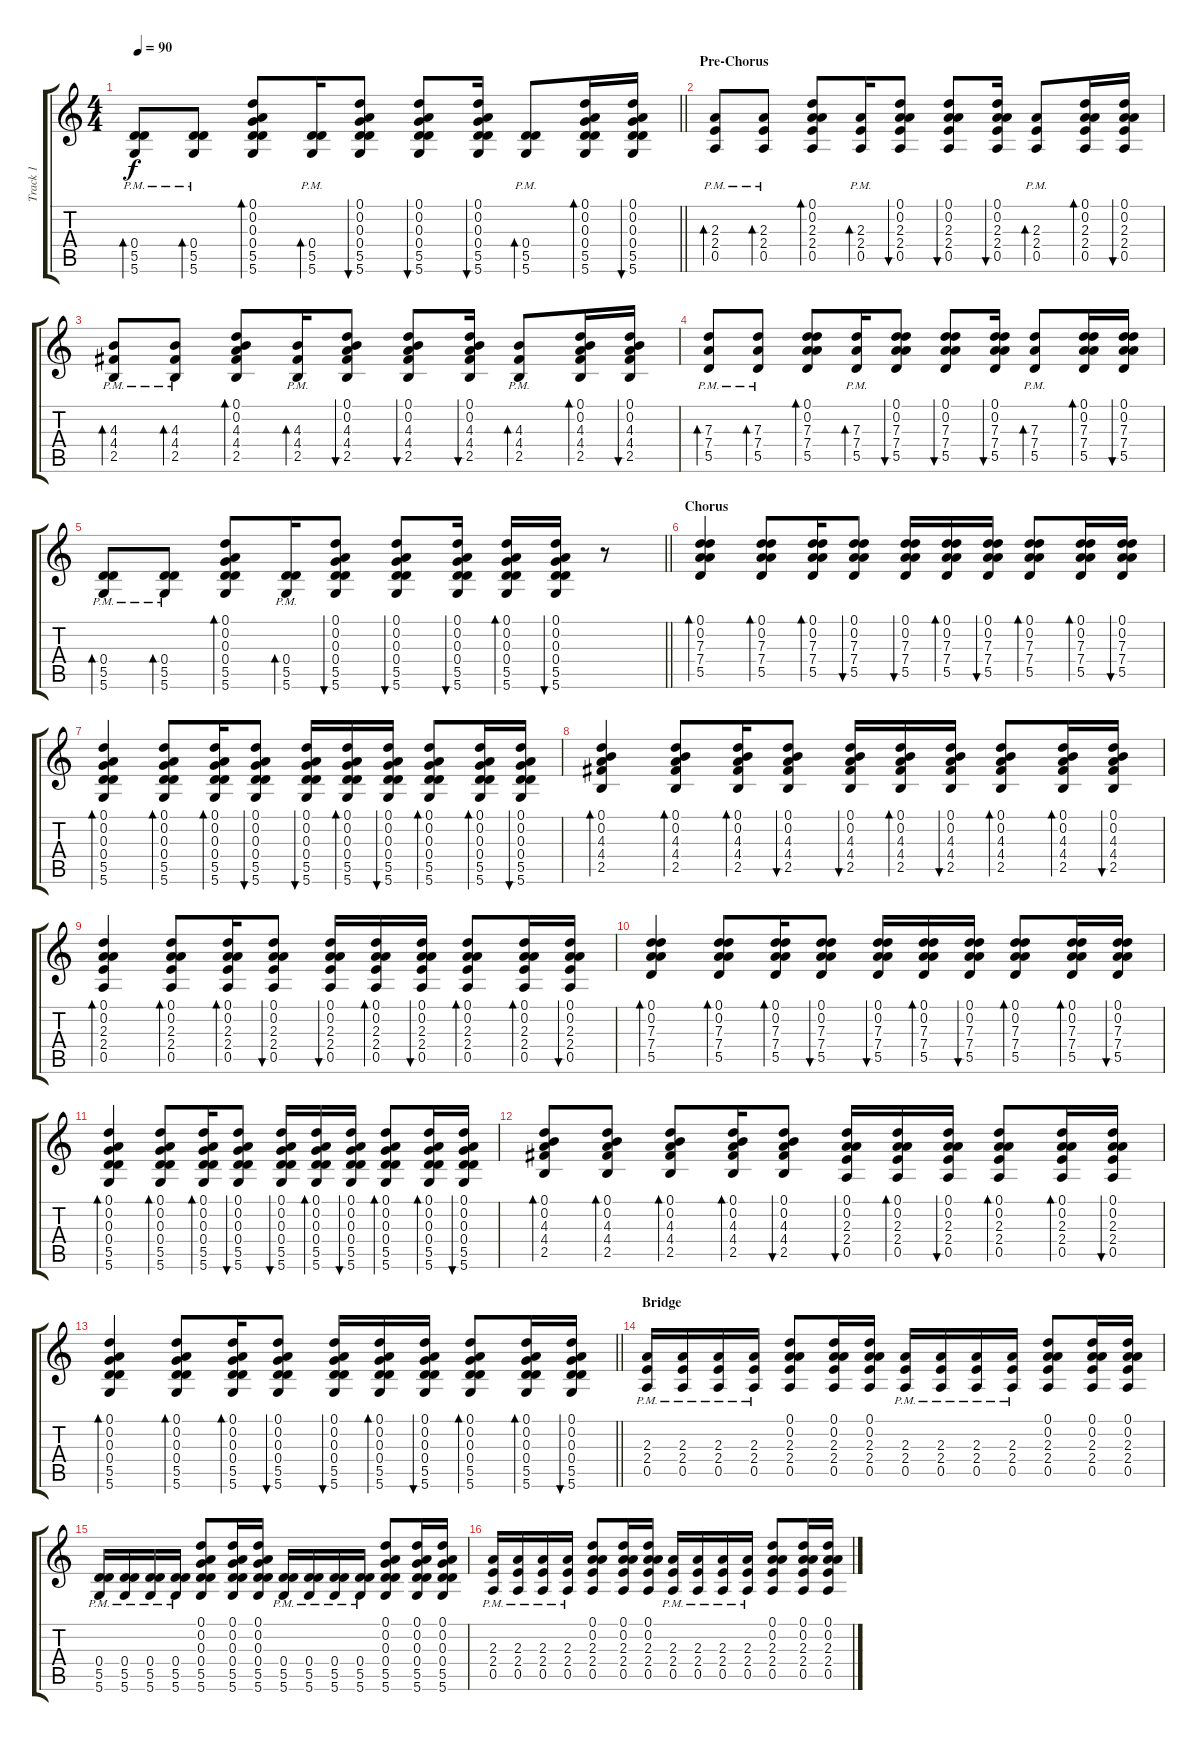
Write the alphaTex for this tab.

\track ("Track 1" "Track 1") {instrument acousticguitarsteel}
\staff {score tabs}
\tuning (D4 A3 G3 D3 A2 D2) {hide}
\ts (4 4)
\tempo 90
\clef g2
\barLineRight lightlight
\ks c
(0.4 5.5{pm} 5.6).8{bd 60 dy f} (0.4 5.5{pm} 5.6).8{bd 60} (0.1 0.2 0.3 0.4 5.5 5.6).8{bd 60} (0.4{pm} 5.5{pm} 5.6{pm}).16{bd 60} (0.1 0.2 0.3 0.4 5.5 5.6).8{bu 60} (0.1 0.2 0.3 0.4 5.5 5.6).8{bu 60} (0.1 0.2 0.3 0.4 5.5 5.6).16{bu 60} (0.4{pm} 5.5{pm} 5.6{pm}).8{bd 60} (0.1 0.2 0.3 0.4 5.5 5.6).16{bd 60} (0.1 0.2 0.3 0.4 5.5 5.6).16{bu 60} |
\section ("" "Pre-Chorus")
(2.3 2.4 0.5{pm}).8{bd 60} (2.3 2.4 0.5{pm}).8{bd 60} (0.1 0.2 2.3 2.4 0.5).8{bd 60} (2.3{pm} 2.4 0.5).16{bd 60} (0.1 0.2 2.3 2.4 0.5).8{bu 60} (0.1 0.2 2.3 2.4 0.5).8{bu 60} (0.1 0.2 2.3 2.4 0.5).16{bu 60} (2.3{pm} 2.4 0.5).8{bd 60} (0.1 0.2 2.3 2.4 0.5).16{bd 60} (0.1 0.2 2.3 2.4 0.5).16{bu 60} |
(4.3 4.4 2.5{pm}).8{bd 60} (4.3 4.4 2.5{pm}).8{bd 60} (0.1 0.2 4.3 4.4 2.5).8{bd 60} (4.3{pm} 4.4 2.5).16{bd 60} (0.1 0.2 4.3 4.4 2.5).8{bu 60} (0.1 0.2 4.3 4.4 2.5).8{bu 60} (0.1 0.2 4.3 4.4 2.5).16{bu 60} (4.3{pm} 4.4 2.5).8{bd 60} (0.1 0.2 4.3 4.4 2.5).16{bd 60} (0.1 0.2 4.3 4.4 2.5).16{bu 60} |
(7.3 7.4 5.5{pm}).8{bd 60} (7.3 7.4 5.5{pm}).8{bd 60} (0.1 0.2 7.3 7.4 5.5).8{bd 60} (7.3{pm} 7.4 5.5).16{bd 60} (0.1 0.2 7.3 7.4 5.5).8{bu 60} (0.1 0.2 7.3 7.4 5.5).8{bu 60} (0.1 0.2 7.3 7.4 5.5).16{bu 60} (7.3{pm} 7.4 5.5).8{bd 60} (0.1 0.2 7.3 7.4 5.5).16{bd 60} (0.1 0.2 7.3 7.4 5.5).16{bu 60} |
\barLineRight lightlight
(0.4 5.5{pm} 5.6).8{bd 60} (0.4 5.5{pm} 5.6).8{bd 60} (0.1 0.2 0.3 0.4 5.5 5.6).8{bd 60} (0.4{pm} 5.5 5.6).16{bd 60} (0.1 0.2 0.3 0.4 5.5 5.6).8{bu 60} (0.1 0.2 0.3 0.4 5.5 5.6).8{bu 60} (0.1 0.2 0.3 0.4 5.5 5.6).16{bu 60} (0.1 0.2 0.3 0.4 5.5 5.6).16{bd 60} (0.1 0.2 0.3 0.4 5.5 5.6).16{bu 60} r.8 |
\section ("" "Chorus")
(0.1 0.2 7.3 7.4 5.5).4{bd 60} (0.1 0.2 7.3 7.4 5.5).8{bd 60} (0.1 0.2 7.3 7.4 5.5).16{bd 60} (0.1 0.2 7.3 7.4 5.5).8{bu 60} (0.1 0.2 7.3 7.4 5.5).16{bu 60} (0.1 0.2 7.3 7.4 5.5).16{bd 60} (0.1 0.2 7.3 7.4 5.5).16{bu 60} (0.1 0.2 7.3 7.4 5.5).8{bd 60} (0.1 0.2 7.3 7.4 5.5).16{bd 60} (0.1 0.2 7.3 7.4 5.5).16{bu 60} |
(0.1 0.2 0.3 0.4 5.5 5.6).4{bd 60} (0.1 0.2 0.3 0.4 5.5 5.6).8{bd 60} (0.1 0.2 0.3 0.4 5.5 5.6).16{bd 60} (0.1 0.2 0.3 0.4 5.5 5.6).8{bu 60} (0.1 0.2 0.3 0.4 5.5 5.6).16{bu 60} (0.1 0.2 0.3 0.4 5.5 5.6).16{bd 60} (0.1 0.2 0.3 0.4 5.5 5.6).16{bu 60} (0.1 0.2 0.3 0.4 5.5 5.6).8{bd 60} (0.1 0.2 0.3 0.4 5.5 5.6).16{bd 60} (0.1 0.2 0.3 0.4 5.5 5.6).16{bu 60} |
(0.1 0.2 4.3 4.4 2.5).4{bd 60} (0.1 0.2 4.3 4.4 2.5).8{bd 60} (0.1 0.2 4.3 4.4 2.5).16{bd 60} (0.1 0.2 4.3 4.4 2.5).8{bu 60} (0.1 0.2 4.3 4.4 2.5).16{bu 60} (0.1 0.2 4.3 4.4 2.5).16{bd 60} (0.1 0.2 4.3 4.4 2.5).16{bu 60} (0.1 0.2 4.3 4.4 2.5).8{bd 60} (0.1 0.2 4.3 4.4 2.5).16{bd 60} (0.1 0.2 4.3 4.4 2.5).16{bu 60} |
(0.1 0.2 2.3 2.4 0.5).4{bd 60} (0.1 0.2 2.3 2.4 0.5).8{bd 60} (0.1 0.2 2.3 2.4 0.5).16{bd 60} (0.1 0.2 2.3 2.4 0.5).8{bu 60} (0.1 0.2 2.3 2.4 0.5).16{bu 60} (0.1 0.2 2.3 2.4 0.5).16{bd 60} (0.1 0.2 2.3 2.4 0.5).16{bu 60} (0.1 0.2 2.3 2.4 0.5).8{bd 60} (0.1 0.2 2.3 2.4 0.5).16{bd 60} (0.1 0.2 2.3 2.4 0.5).16{bu 60} |
(0.1 0.2 7.3 7.4 5.5).4{bd 60} (0.1 0.2 7.3 7.4 5.5).8{bd 60} (0.1 0.2 7.3 7.4 5.5).16{bd 60} (0.1 0.2 7.3 7.4 5.5).8{bu 60} (0.1 0.2 7.3 7.4 5.5).16{bu 60} (0.1 0.2 7.3 7.4 5.5).16{bd 60} (0.1 0.2 7.3 7.4 5.5).16{bu 60} (0.1 0.2 7.3 7.4 5.5).8{bd 60} (0.1 0.2 7.3 7.4 5.5).16{bd 60} (0.1 0.2 7.3 7.4 5.5).16{bu 60} |
(0.1 0.2 0.3 0.4 5.5 5.6).4{bd 60} (0.1 0.2 0.3 0.4 5.5 5.6).8{bd 60} (0.1 0.2 0.3 0.4 5.5 5.6).16{bd 60} (0.1 0.2 0.3 0.4 5.5 5.6).8{bu 60} (0.1 0.2 0.3 0.4 5.5 5.6).16{bu 60} (0.1 0.2 0.3 0.4 5.5 5.6).16{bd 60} (0.1 0.2 0.3 0.4 5.5 5.6).16{bu 60} (0.1 0.2 0.3 0.4 5.5 5.6).8{bd 60} (0.1 0.2 0.3 0.4 5.5 5.6).16{bd 60} (0.1 0.2 0.3 0.4 5.5 5.6).16{bu 60} |
(0.1 0.2 4.3 4.4 2.5).8{bd 60} (0.1 0.2 4.3 4.4 2.5).8{bd 60} (0.1 0.2 4.3 4.4 2.5).8{bd 60} (0.1 0.2 4.3 4.4 2.5).16{bd 60} (0.1 0.2 4.3 4.4 2.5).8{bu 60} (0.1 0.2 2.3 2.4 0.5).16{bu 60} (0.1 0.2 2.3 2.4 0.5).16{bd 60} (0.1 0.2 2.3 2.4 0.5).16{bu 60} (0.1 0.2 2.3 2.4 0.5).8{bd 60} (0.1 0.2 2.3 2.4 0.5).16{bd 60} (0.1 0.2 2.3 2.4 0.5).16{bu 60} |
\barLineRight lightlight
(0.1 0.2 0.3 0.4 5.5 5.6).4{bd 60} (0.1 0.2 0.3 0.4 5.5 5.6).8{bd 60} (0.1 0.2 0.3 0.4 5.5 5.6).16{bd 60} (0.1 0.2 0.3 0.4 5.5 5.6).8{bu 60} (0.1 0.2 0.3 0.4 5.5 5.6).16{bu 60} (0.1 0.2 0.3 0.4 5.5 5.6).16{bd 60} (0.1 0.2 0.3 0.4 5.5 5.6).16{bu 60} (0.1 0.2 0.3 0.4 5.5 5.6).8{bd 60} (0.1 0.2 0.3 0.4 5.5 5.6).16{bd 60} (0.1 0.2 0.3 0.4 5.5 5.6).16{bu 60} |
\section ("" "Bridge")
(2.3{pm} 2.4{pm} 0.5{pm}).16 (2.3{pm} 2.4{pm} 0.5{pm}).16 (2.3{pm} 2.4{pm} 0.5{pm}).16 (2.3{pm} 2.4{pm} 0.5{pm}).16 (0.1 0.2 2.3 2.4 0.5).8 (0.1 0.2 2.3 2.4 0.5).16 (0.1 0.2 2.3 2.4 0.5).16 (2.3{pm} 2.4{pm} 0.5{pm}).16 (2.3{pm} 2.4{pm} 0.5{pm}).16 (2.3{pm} 2.4{pm} 0.5{pm}).16 (2.3{pm} 2.4{pm} 0.5{pm}).16 (0.1 0.2 2.3 2.4 0.5).8 (0.1 0.2 2.3 2.4 0.5).16 (0.1 0.2 2.3 2.4 0.5).16 |
(0.4{pm} 5.5{pm} 5.6).16 (0.4{pm} 5.5{pm} 5.6).16 (0.4{pm} 5.5{pm} 5.6).16 (0.4{pm} 5.5{pm} 5.6).16 (0.1 0.2 0.3 0.4 5.5 5.6).8 (0.1 0.2 0.3 0.4 5.5 5.6).16 (0.1 0.2 0.3 0.4 5.5 5.6).16 (0.4{pm} 5.5{pm} 5.6).16 (0.4{pm} 5.5{pm} 5.6).16 (0.4{pm} 5.5{pm} 5.6).16 (0.4{pm} 5.5{pm} 5.6).16 (0.1 0.2 0.3 0.4 5.5 5.6).8 (0.1 0.2 0.3 0.4 5.5 5.6).16 (0.1 0.2 0.3 0.4 5.5 5.6).16 |
(2.3{pm} 2.4{pm} 0.5{pm}).16 (2.3{pm} 2.4{pm} 0.5{pm}).16 (2.3{pm} 2.4{pm} 0.5{pm}).16 (2.3{pm} 2.4{pm} 0.5{pm}).16 (0.1 0.2 2.3 2.4 0.5).8 (0.1 0.2 2.3 2.4 0.5).16 (0.1 0.2 2.3 2.4 0.5).16 (2.3{pm} 2.4{pm} 0.5{pm}).16 (2.3{pm} 2.4{pm} 0.5{pm}).16 (2.3{pm} 2.4{pm} 0.5{pm}).16 (2.3{pm} 2.4{pm} 0.5{pm}).16 (0.1 0.2 2.3 2.4 0.5).8 (0.1 0.2 2.3 2.4 0.5).16 (0.1 0.2 2.3 2.4 0.5).16
